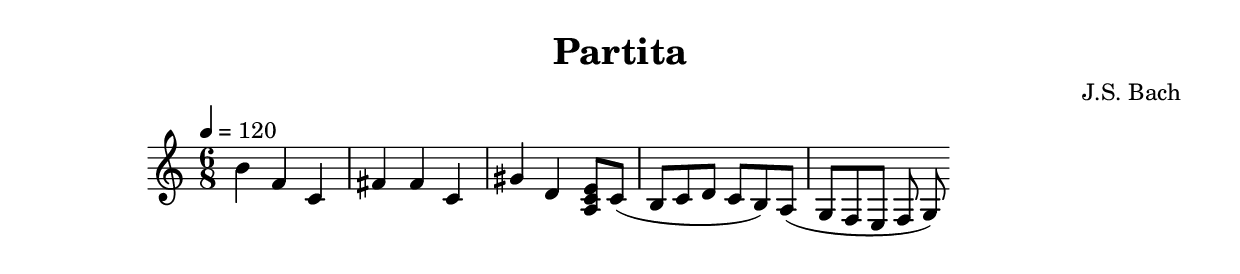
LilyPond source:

%{
-- Fichier lilypond réalisé par ruby2lily
-- https://github.com/PhilippePerret/ruby2lily.git

-- Ruby score:
	/Users/philippeperret/Sites/cgi-bin/lilypond/test/score/simple.rb
%}

\version "2.16.0"

% Informations score
\header {
	title = "Partita"
	composer = "J.S. Bach"
}

% Score
{\new Staff {
	\relative c'' {
		\clef "treble"
		\time 6/8
		\tempo 4 = 120	b f c fis fis c gis' d<a c e>8 c8( b c d c b) a( g f e f g)
	}
}
}
